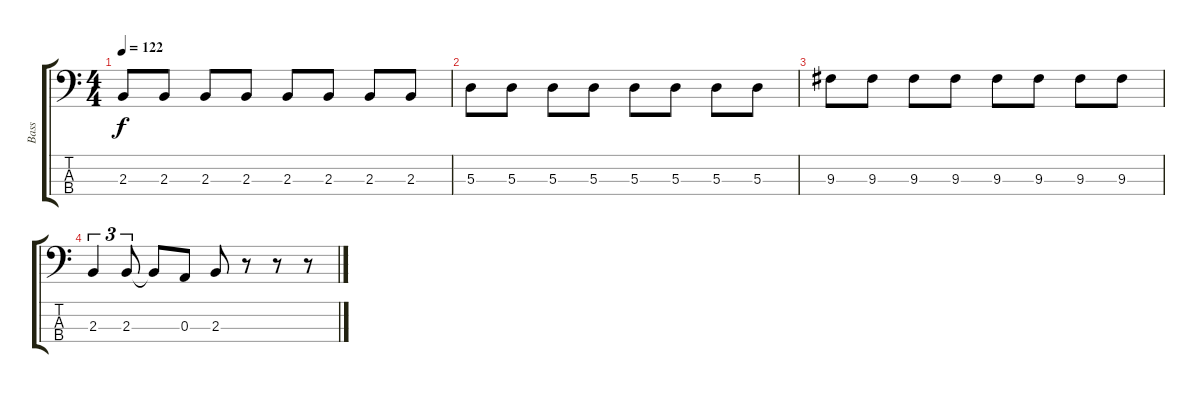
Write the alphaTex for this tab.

\track ("Bass" "Bass") {instrument electricbasspick}
\staff {score tabs}
\tuning (G2 D2 A1 E1) {hide}
\ts (4 4)
\tempo 122
\clef f4
\ks c
2.3.8{dy f} 2.3.8 2.3.8 2.3.8 2.3.8 2.3.8 2.3.8 2.3.8 |
5.3.8 5.3.8 5.3.8 5.3.8 5.3.8 5.3.8 5.3.8 5.3.8 |
9.3.8 9.3.8 9.3.8 9.3.8 9.3.8 9.3.8 9.3.8 9.3.8 |
2.3.4{tu (3 2)} 2.3.8{tu (3 2)} 2.3{t}.8 0.3.8 2.3.8 r.8 r.8 r.8
